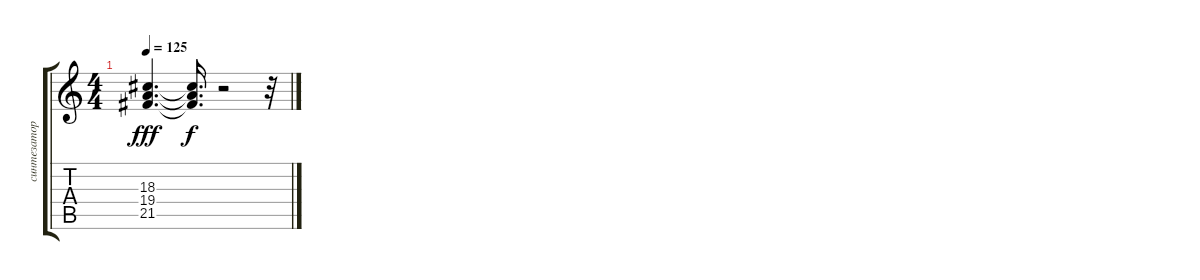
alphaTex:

\track ("синтезатор" "синтезатор") {instrument celesta}
\staff {score tabs}
\tuning (E4 B3 G3 D3 A2 E2) {hide}
\ts (4 4)
\tempo 125
\clef g2
\ks c
(18.3 19.4 21.5).4{d dy fff} (18.3{t} 19.4{t} 21.5{t}).16{d dy f} r.2 r.32
